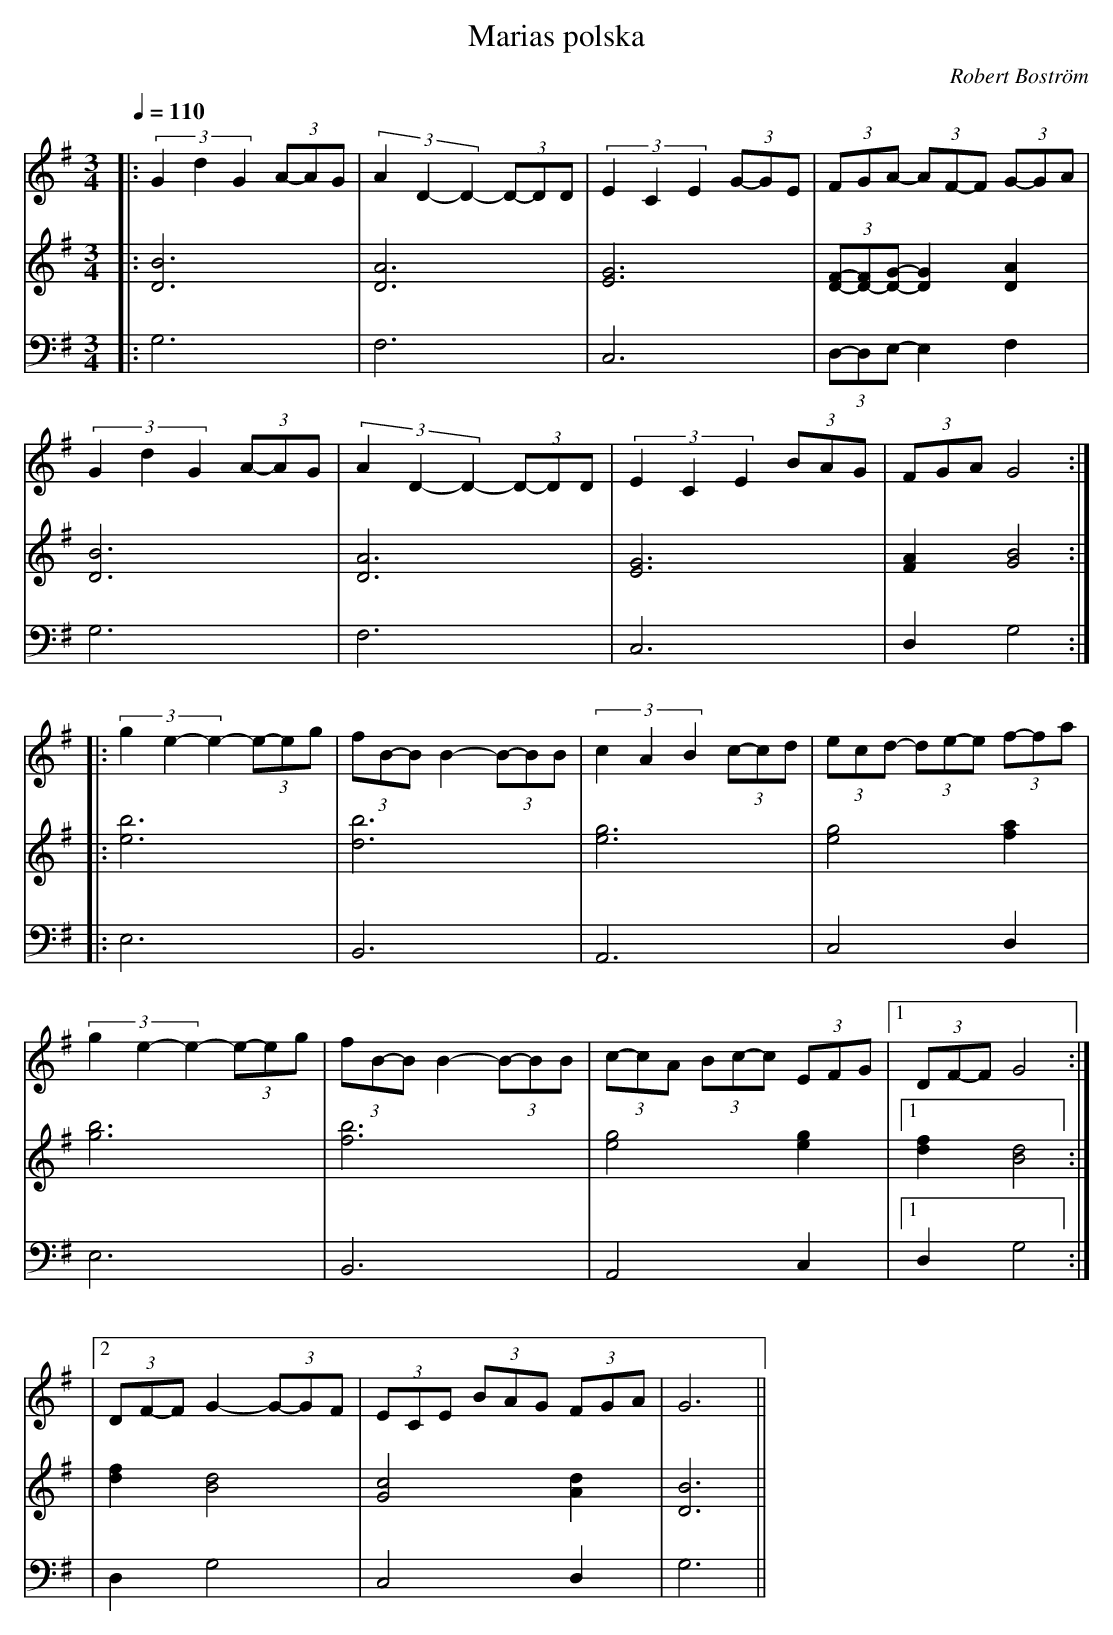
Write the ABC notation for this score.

X:1
T:Marias polska
M:3/4
C:Robert Boström
L:1/8
K:G
Q:1/4=110
V:T1  clef=treble
V:T2  clef=treble
V:B1  clef=bass   %octave=+2 %middle=d %octave=-2
[V:T1]|:(3G2d2G2 (3A-AG|(3A2D2-D2- (3D-DD|(3E2C2E2(3G-GE|(3FGA- (3AF-F (3G-GA|
[V:T2]|:[B6D6]|[A6D6]|[E6G6]|(3[D-F-][D-F][D-G-] [D2G2][D2A2]|
[V:B1]|:G,6|F,6|C,6|(3D,-D,E,- E,2 F,2 |
[V:T1](3G2d2G2 (3A-AG|(3A2D2-D2- (3D-DD|(3E2C2E2(3BAG|(3FGA G4:|
[V:T2][B6D6]|[A6D6]|[E6G6]|[F2A2][B4G4]:|
[V:B1]G,6|F,6|C,6 |D,2G,4:|
[V:T1]|:(3g2e2-e2- (3e-eg|(3fB-B B2- (3B-BB|(3c2A2B2 (3c-cd|(3ec-d- (3de-e (3f-fa|
[V:T2]|:[b6e6]|[b6d6]|[g6e6]|[e4g4][a2f2]|
[V:B1]|:E,6|B,,6|A,,6|C,4D,2|
[V:T1](3g2e2-e2- (3e-eg|(3fB-B B2- (3B-BB|(3c-cA (3Bc-c (3EFG|1(3DF-F G4:|
[V:T2][b6g6]|[b6f6]|[g4e4][e2g2]|1[d2f2][B4d4]:|
[V:B1]E,6|B,,6|A,,4C,2|1D,2G,4:|
[V:T1]|2(3DF-F G2- (3G-GF|(3ECE (3BAG (3FGA|G6||
[V:T2]|[d2f2][B4d4]|[G4c4][A2d2]|[B6D6]||
[V:B1]|D,2G,4|C,4D,2|G,6||
